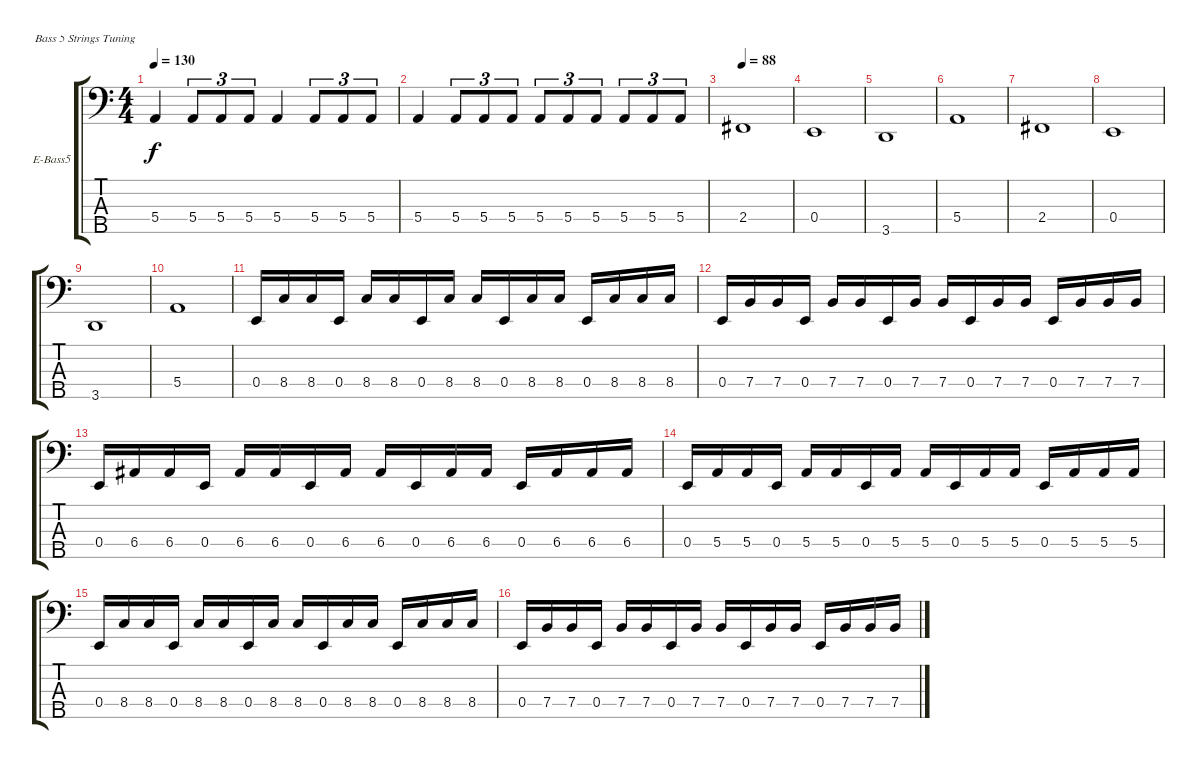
\defaultSystemsLayout 4
\bracketExtendMode groupsimilarinstruments
\firstSystemTrackNameOrientation horizontal
\otherSystemsTrackNameOrientation horizontal
\track ("Electric Bass" "E-Bass5") {instrument electricbassfinger}
\staff {score tabs}
\tuning (G2 D2 A1 E1 B0)
\ts (4 4)
\tempo 130
\clef f4
\ks c
5.4.4{dy f} 5.4.8{tu (3 2)} 5.4.8{tu (3 2)} 5.4.8{tu (3 2)} 5.4.4 5.4.8{tu (3 2)} 5.4.8{tu (3 2)} 5.4.8{tu (3 2)} |
5.4.4 5.4.8{tu (3 2)} 5.4.8{tu (3 2)} 5.4.8{tu (3 2)} 5.4.8{tu (3 2)} 5.4.8{tu (3 2)} 5.4.8{tu (3 2)} 5.4.8{tu (3 2)} 5.4.8{tu (3 2)} 5.4.8{tu (3 2)} |
\tempo 88
2.4.1 |
0.4.1 |
3.5.1 |
5.4.1 |
2.4.1 |
0.4.1 |
3.5.1 |
5.4.1 |
0.4.16 8.4.16 8.4.16 0.4.16 8.4.16 8.4.16 0.4.16 8.4.16 8.4.16 0.4.16 8.4.16 8.4.16 0.4.16 8.4.16 8.4.16 8.4.16 |
0.4.16 7.4.16 7.4.16 0.4.16 7.4.16 7.4.16 0.4.16 7.4.16 7.4.16 0.4.16 7.4.16 7.4.16 0.4.16 7.4.16 7.4.16 7.4.16 |
0.4.16 6.4.16 6.4.16 0.4.16 6.4.16 6.4.16 0.4.16 6.4.16 6.4.16 0.4.16 6.4.16 6.4.16 0.4.16 6.4.16 6.4.16 6.4.16 |
0.4.16 5.4.16 5.4.16 0.4.16 5.4.16 5.4.16 0.4.16 5.4.16 5.4.16 0.4.16 5.4.16 5.4.16 0.4.16 5.4.16 5.4.16 5.4.16 |
0.4.16 8.4.16 8.4.16 0.4.16 8.4.16 8.4.16 0.4.16 8.4.16 8.4.16 0.4.16 8.4.16 8.4.16 0.4.16 8.4.16 8.4.16 8.4.16 |
0.4.16 7.4.16 7.4.16 0.4.16 7.4.16 7.4.16 0.4.16 7.4.16 7.4.16 0.4.16 7.4.16 7.4.16 0.4.16 7.4.16 7.4.16 7.4.16
